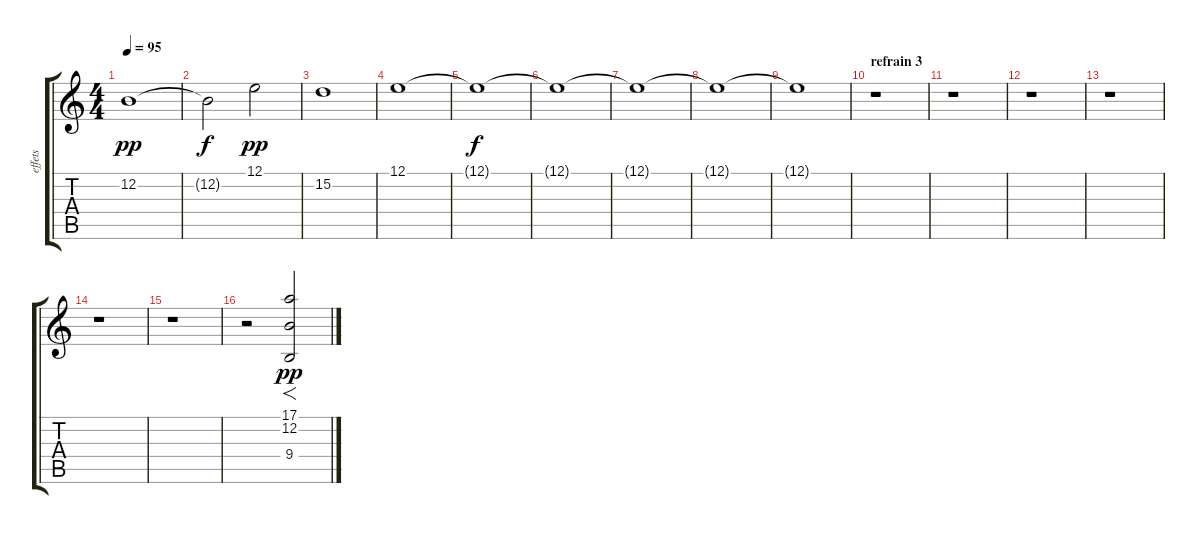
\track ("effets" "effets") {instrument choiraahs}
\staff {score tabs}
\tuning (E4 B3 G3 D3 A2 E2) {hide}
\ts (4 4)
\tempo 95
\clef g2
\ks c
12.2.1{dy pp} |
12.2{t}.2{dy f} 12.1.2{dy pp} |
15.2.1 |
12.1.1 |
12.1{t}.1{dy f} |
12.1{t}.1 |
12.1{t}.1 |
12.1{t}.1 |
12.1{t}.1 |
\section ("" "refrain 3")
r.1 |
r.1 |
r.1 |
r.1 |
r.1 |
r.1 |
r.2 (17.1 12.2 9.4).2{f dy pp}
